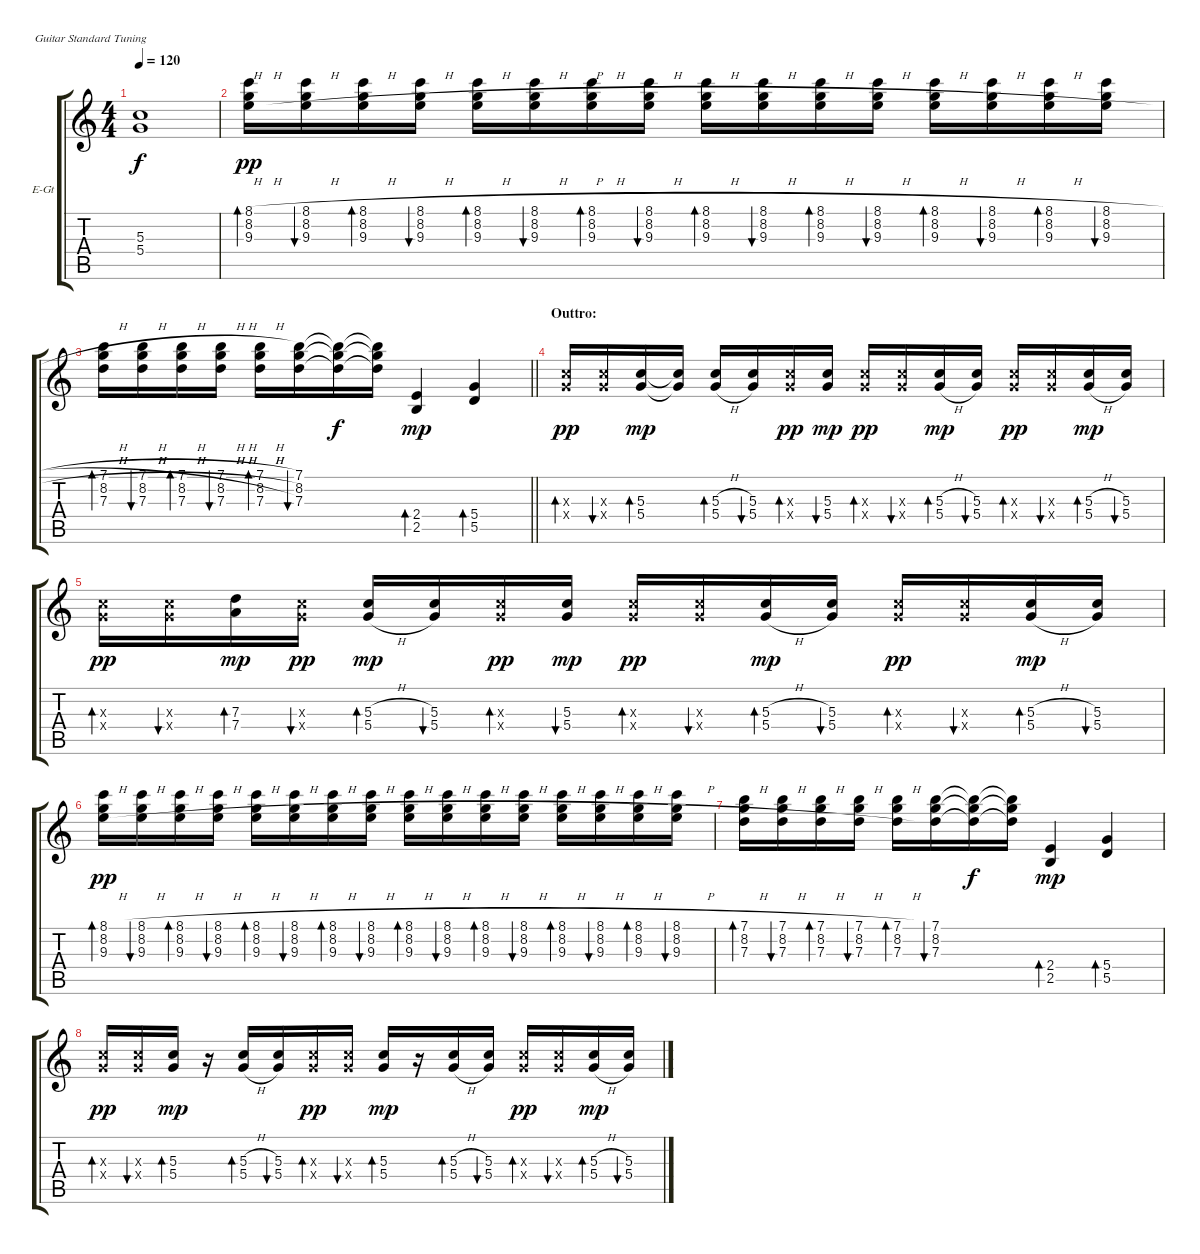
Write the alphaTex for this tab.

\bracketExtendMode groupsimilarinstruments
\firstSystemTrackNameOrientation horizontal
\otherSystemsTrackNameOrientation horizontal
\track ("Guitar 3" "E-Gt") {instrument overdrivenguitar}
\staff {score tabs}
\tuning (E4 B3 G3 D3 A2 E2)
\ts (4 4)
\tempo 120
\clef g2
\ks c
(5.3{t} 5.4{t}).1{dy f} |
(8.1{h} 8.2{h} 9.3{h}).16{bd 30 dy pp} (8.1{h} 8.2{h} 9.3{h}).16{bu 30} (8.1{h} 8.2{h} 9.3{h}).16{bd 30} (8.1{h} 8.2{h} 9.3{h}).16{bu 30} (8.1{h} 8.2{h} 9.3{h}).16{bd 30} (8.1{h} 8.2{h} 9.3{h}).16{bu 30} (8.1{h} 8.2{h} 9.3{h}).16{bd 30} (8.1{h} 8.2{h} 9.3{h}).16{bu 30} (8.1{h} 8.2{h} 9.3{h}).16{bd 30} (8.1{h} 8.2{h} 9.3{h}).16{bu 30} (8.1{h} 8.2{h} 9.3{h}).16{bd 30} (8.1{h} 8.2{h} 9.3{h}).16{bu 30} (8.1{h} 8.2{h} 9.3{h}).16{bd 30} (8.1{h} 8.2{h} 9.3{h}).16{bu 30} (8.1{h} 8.2{h} 9.3{h}).16{bd 30} (8.1{h} 8.2{h} 9.3{h}).16{bu 30} |
\barLineRight lightlight
(7.1{h} 8.2{h} 7.3{h}).16{bd 30} (7.1{h} 8.2{h} 7.3{h}).16{bu 30} (7.1{h} 8.2{h} 7.3{h}).16{bd 30} (7.1{h} 8.2{h} 7.3{h}).16{bu 30} (7.1{h} 8.2{h} 7.3{h}).16{bd 30} (7.1 8.2 7.3).16{bu 30} (7.1{t} 8.2{t} 7.3{t}).16{dy f} (7.1{t} 8.2{t} 7.3{t}).16 (2.4 2.5).4{bd 30 dy mp} (5.4 5.5).4{bd 30} |
\section ("" "Outtro:")
(5.3{x} 5.4{x}).16{bd 30 dy pp} (5.3{x} 5.4{x}).16{bu 30} (5.3 5.4).16{bd 30 dy mp} (5.3{t} 5.4{t}).16 (5.3{h} 5.4{h}).16{bd 30} (5.3 5.4).16{bu 30} (5.3{x} 5.4{x}).16{bd 30 dy pp} (5.3 5.4).16{bu 30 dy mp} (5.3{x} 5.4{x}).16{bd 30 dy pp} (5.3{x} 5.4{x}).16{bu 30} (5.3{h} 5.4{h}).16{bd 30 dy mp} (5.3 5.4).16{bu 30} (5.3{x} 5.4{x}).16{bd 30 dy pp} (5.3{x} 5.4{x}).16{bu 30} (5.3{h} 5.4{h}).16{bd 30 dy mp} (5.3 5.4).16{bu 30} |
(5.3{x} 5.4{x}).16{bd 30 dy pp} (5.3{x} 5.4{x}).16{bu 30} (7.3 7.4).16{bd 30 dy mp} (5.3{x} 5.4{x}).16{bu 30 dy pp} (5.3{h} 5.4{h}).16{bd 30 dy mp} (5.3 5.4).16{bu 30} (5.3{x} 5.4{x}).16{bd 30 dy pp} (5.3 5.4).16{bu 30 dy mp} (5.3{x} 5.4{x}).16{bd 30 dy pp} (5.3{x} 5.4{x}).16{bu 30} (5.3{h} 5.4{h}).16{bd 30 dy mp} (5.3 5.4).16{bu 30} (5.3{x} 5.4{x}).16{bd 30 dy pp} (5.3{x} 5.4{x}).16{bu 30} (5.3{h} 5.4{h}).16{bd 30 dy mp} (5.3 5.4).16{bu 30} |
(8.1{h} 8.2{h} 9.3{h}).16{bd 30 dy pp} (8.1{h} 8.2{h} 9.3{h}).16{bu 30} (8.1{h} 8.2{h} 9.3{h}).16{bd 30} (8.1{h} 8.2{h} 9.3{h}).16{bu 30} (8.1{h} 8.2{h} 9.3{h}).16{bd 30} (8.1{h} 8.2{h} 9.3{h}).16{bu 30} (8.1{h} 8.2{h} 9.3{h}).16{bd 30} (8.1{h} 8.2{h} 9.3{h}).16{bu 30} (8.1{h} 8.2{h} 9.3{h}).16{bd 30} (8.1{h} 8.2{h} 9.3{h}).16{bu 30} (8.1{h} 8.2{h} 9.3{h}).16{bd 30} (8.1{h} 8.2{h} 9.3{h}).16{bu 30} (8.1{h} 8.2{h} 9.3{h}).16{bd 30} (8.1{h} 8.2{h} 9.3{h}).16{bu 30} (8.1{h} 8.2{h} 9.3{h}).16{bd 30} (8.1{h} 8.2{h} 9.3{h}).16{bu 30} |
(7.1{h} 8.2{h} 7.3{h}).16{bd 30} (7.1{h} 8.2{h} 7.3{h}).16{bu 30} (7.1{h} 8.2{h} 7.3{h}).16{bd 30} (7.1{h} 8.2{h} 7.3{h}).16{bu 30} (7.1{h} 8.2{h} 7.3{h}).16{bd 30} (7.1 8.2 7.3).16{bu 30} (7.1{t} 8.2{t} 7.3{t}).16{dy f} (7.1{t} 8.2{t} 7.3{t}).16 (2.4 2.5).4{bd 30 dy mp} (5.4 5.5).4{bd 30} |
(5.3{x} 5.4{x}).16{bd 30 dy pp} (5.3{x} 5.4{x}).16{bu 30} (5.3 5.4).16{bd 30 dy mp} r.16 (5.3{h} 5.4{h}).16{bd 30} (5.3 5.4).16{bu 30} (5.3{x} 5.4{x}).16{bd 30 dy pp} (5.3{x} 5.4{x}).16{bu 30} (5.3 5.4).16{bd 30 dy mp} r.16 (5.3{h} 5.4{h}).16{bd 30} (5.3 5.4).16{bu 30} (5.3{x} 5.4{x}).16{bd 30 dy pp} (5.3{x} 5.4{x}).16{bu 30} (5.3{h} 5.4{h}).16{bd 30 dy mp} (5.3 5.4).16{bu 30}
